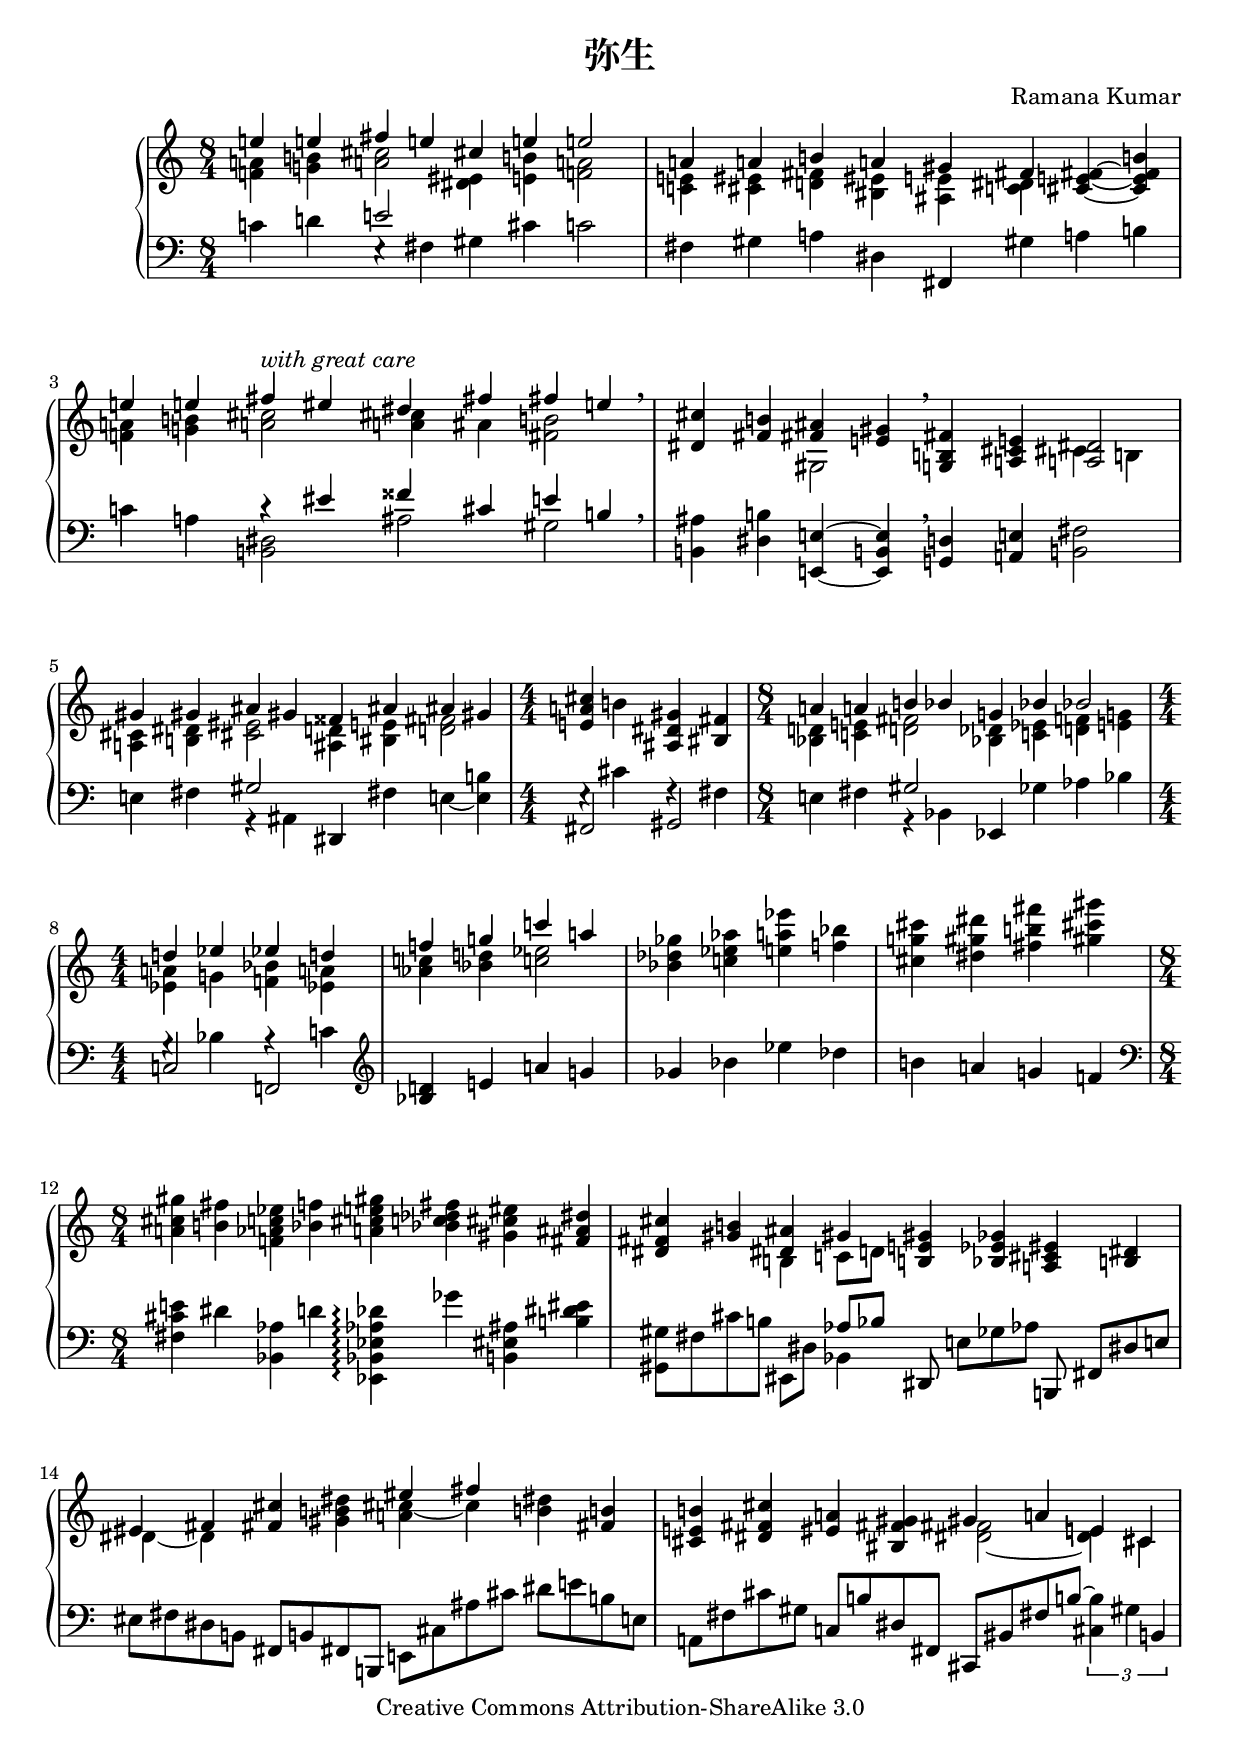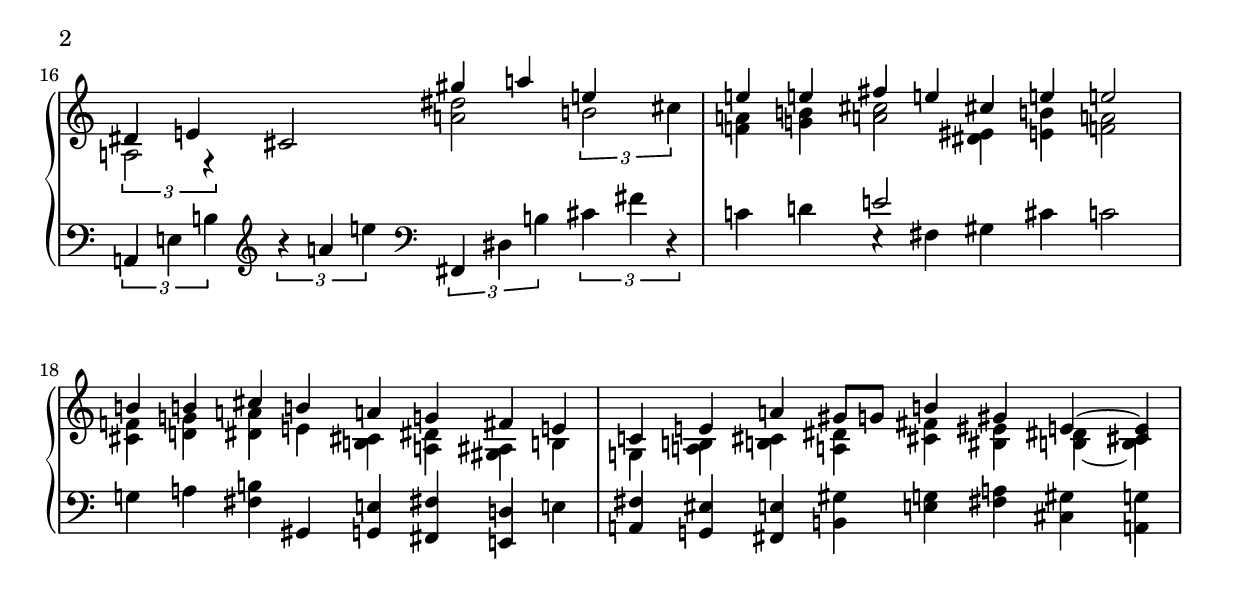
\version "2.15.39"

\header {
  title = "弥生"
  composer = "Ramana Kumar"
  date = "2012"
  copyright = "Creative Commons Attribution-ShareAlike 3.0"
}

#(ly:set-option 'point-and-click #f)

\score {
  \new PianoStaff <<
    \new Staff {
      \accidentalStyle #'PianoStaff "dodecaphonic"
      \override PianoStaff.TimeSignature #'style = #'numbered
      \clef treble
      \time 8/4
        << {e''4 e'' fis'' e'' cis'' e'' e''2}
        \\ {<f' a'>4 <g' b'> <a' cis''>2 <dis' eis'>4  <e' b'> <f' a'>2} >>
      | << {a'4 a' b' a' gis' fis'}
        \\ {<c' e'>4 <cis' eis'> <d' fis'> <bis eis'> <ais e'> <c' dis'> } >>
        <cis' e' fis'>4 ~ <cis' e' fis' b'>
      | << {e''4 e'' fis'' -\markup{\italic "with great care"} eis''
            dis'' fis'' fis'' e''}
        \\ {<f' a'>4 <g' b'> <a' cis''>2
            <a' cis''>4 ais' <fis' b'>2} >> \breathe
      | <dis' cis''>4 <fis' b'>
        << {<fis' ais'>4 <e' gis'>} \\ gis2 >> \breathe
        <g b fis'>4 <a cis' e'> << <a dis'>2 \\ {cis'4 b} >>
      | << {gis'4 gis' ais' gis' fisis' ais' ais' gis'}
        \\ { <a cis'>4 <b dis'> <cis' eis'>2 <ais d'>4 <bis e'> <d' fis'>2 }>>
      | \time 4/4
        <e' a' cis''>4 b' <ais dis' gis'> <bis fis'>
      | \time 8/4
        << {a'4 a' b' bes' g' bes' bes'2}
        \\ { <bes d'>4 <c' e'> <d' fis'>2
             <bes des'>4 <c' ees'> <d' f'> <e' g'>} >>
      | \time 4/4
        << {d''4 ees'' ees'' d''}
        \\ {<ees' a'>4 g' <f' bes'> <ees' a'>} >>
      | << {f''4 g'' c''' a''}
        \\ {<aes' c''>4 <bes' d''> <c'' ees''>2} >>
      | <bes' des'' ges''>4 <c'' ees'' aes''> <e'' a'' ees'''> <f'' bes''>
      | <cis'' g'' cis'''> <dis'' gis'' dis'''>
        <fis'' b'' fis'''> <gis'' cis''' gis'''>
      | \time 8/4
        <a' cis'' gis''> <b' fis''> <f' aes' c'' ees''> <bes' f''>
        <a' cis'' e'' gis''> <bes' c'' des'' fis''>
        <gis' cis'' eis''> <fis' ais' dis''>
      | <dis' fis' cis''> <gis' b'> << { <dis' ais'>  gis' } \\ { b c'8 d' } >>
        <b e' gis'>4 <bes ees' ges'> <a cis' eis'> <b dis'>
      | << { eis' fis' } \\ { dis' ~ dis' } >> <fis' cis''>
        <gis' b' dis''>
        << { eis'' fis'' } \\ { <a' cis''> ~ cis'' } >>
        <b' dis''> <fis' b'>
      | <cis' e' b'> <dis' fis' cis''> <eis' a'> <bis fis' gis'>
        << { gis' a' e' cis' } \\ { <dis' fis'>2 ~ <dis' e'>4 cis' } >>
      | << { dis'4 e' cis'2 } \\ { \times 2/3 { a2 r4 } } >>
        << { gis'' a'' e'' } \\ { <a' dis''>2 \times 2/3 { b'2 cis''4 } } >>
      | << {e''4 e'' fis'' e'' cis'' e'' e''2}
        \\ {<f' a'>4 <g' b'> <a' cis''>2 <dis' eis'>4  <e' b'> <f' a'>2} >>
      | << { b'4  b' cis'' b' a' g' fis' e' }
        \\ { <cis' f'> <d' g'> <dis' a'> e'
             <b cis'> <a dis'> <gis ais> b } >>
      | << { c' e' a' gis'8 g' b'4 gis' e' ~ <cis' e'> }
        \\ { g <a b> <b cis'> <a dis'>
             <cis' fis'> <bis eis'> <b dis'> ~ <b cis'> } >>
    }
    \new Staff {
      \clef bass
        c'4 d' << e'2 \\ {e4\rest fis} >> gis cis' c'2
      | fis4 gis a dis fis, gis a b
      | c'4 a << {r4 eis' fisis' cis' e' b} \\ {<b, dis>2 ais gis} >> \breathe
      | <b, ais>4 <dis b> <e, e> ~ <e, b, e> \breathe <g, d>4 <a, e> <b, fis>2
      | e4 fis << gis2 \\ {r4 ais,} >> dis, fis e ~ <e b>
      | << {fis,2 gis,} \\ {e4\rest cis' f\rest fis} >>
      | e4 fis << gis2 \\ {r4 bes,} >> ees, ges aes bes
      | << {c2 f,} \\ {g4\rest bes a\rest c'} >>
      | \clef treble <bes d'>4 e' a' g'
      | ges' bes' ees'' des''
      | b' a' g' f'
      | \clef bass <fis cis' e'>4 dis' <bes, aes> d'
         <ees, bes, ees aes des'>\arpeggio ges' <b, eis ais> <b dis' eis'>
        \set beatStructure = #'(2 2 2 2)
      | <gis, gis>8 fis cis' b << { s4 aes8 bes } \\ { eis, dis bes,4 } >>
        dis,8 e [ ges aes ] b,, fis, [ dis e ]
      | eis fis dis b, fis, b, fis, b,, e, cis ais cis' dis' e' b e
      | a, fis cis' gis c b dis fis,
        cis, bis, fis b ~
        \set tupletSpannerDuration = #(ly:make-moment 2 4)
        \times 2/3 { <cis b>4 gis b, }
      | \times 2/3 { a, e b \clef treble r a' e'' \clef bass fis, dis b cis' fis' r}
      | c'4 d' << e'2 \\ {e4\rest fis} >> gis cis' c'2
      | g4 a <fis b> gis, <g, e> <fis, fis> <e, d> e
      | <a, fis> <g, eis> <fis, e> <b, gis> <e g> <fis a> <cis gis> <a, g>
    }
  >>
}
